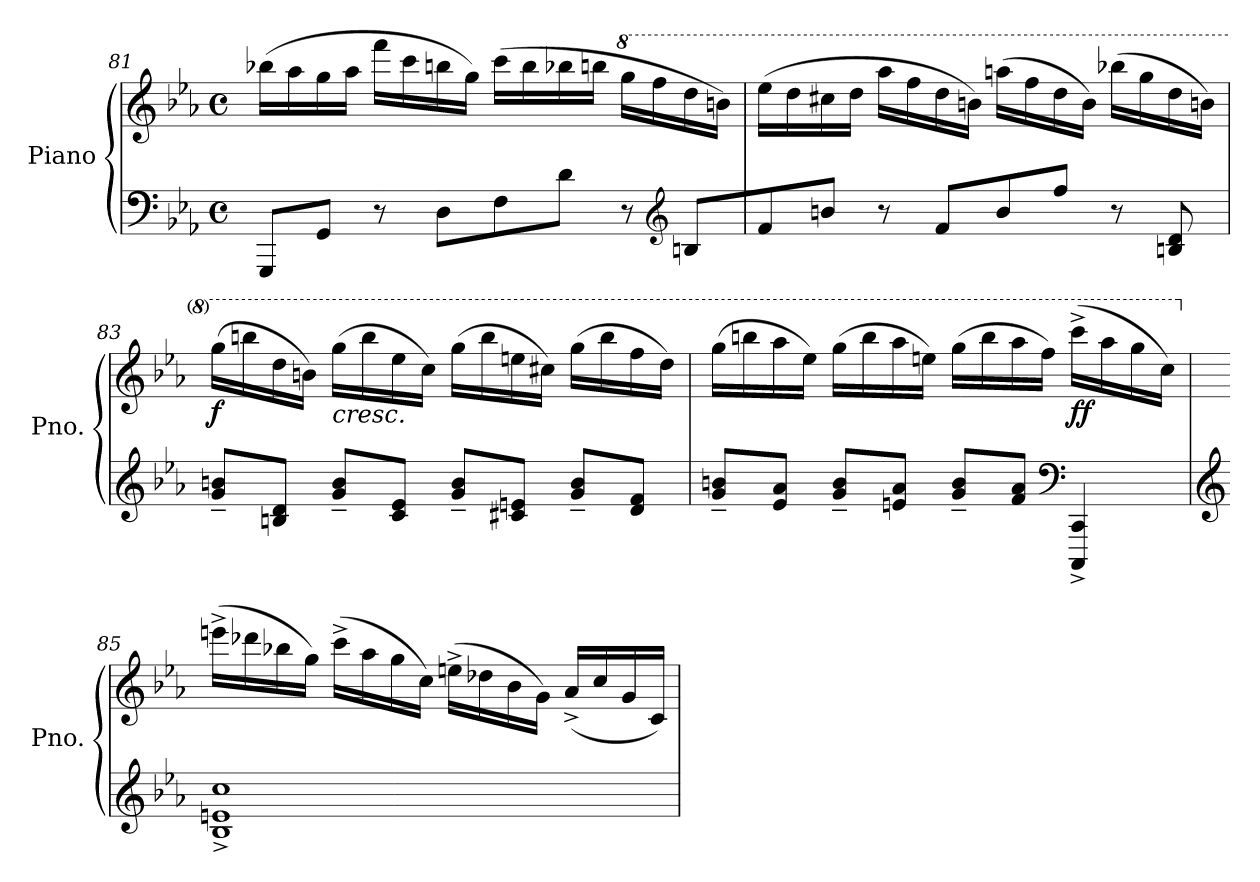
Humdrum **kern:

**kern	**kern	**dynam
*part1	*part1	*part1
*staff2	*staff1	*staff1/2
*I"Piano	*	*
*I'Pno.	*	*
!!LO:LB:g=z
*clefF4	*clefG2	*
*k[b-e-a-]	*k[b-e-a-]	*
*M4/4	*M4/4	*
*met(c)	*met(c)	*
=81	=81	=81
8GGG/L	(16bb-X\LL	.
.	16aa-\	.
8GG/J	16gg\	.
.	16aa-\JJ	.
8r	16fff\LL	.
.	16ccc\	.
8D\L	16bbn\	.
.	16gg\JJ)	.
8F\	(16ccc\LL	.
.	16bb\	.
8d\J	16bb-X\	.
.	16bbn\JJ	.
*	*8va	*
8r	16ggg\LL	.
.	16fff\	.
*clefG2	*	*
8Bn/L	16ddd\	.
.	16bbn\JJ)	.
=82	=82	=82
8f/	(16eee-\LL	.
.	16ddd\	.
8bn/J	16ccc#X\	.
.	16ddd\JJ	.
8r	16aaa-\LL	.
.	16fff\	.
8f/L	16ddd\	.
.	16bbn\JJ)	.
8b/	(16aaan\LL	.
.	16fff\	.
8ff/J	16ddd\	.
.	16bb\JJ)	.
8r	(16bbb-X\LL	.
.	16ggg\	.
8Bn/ 8d/	16ddd\	.
.	16bbn\JJ)	.
=83	=83	=83
!	!	!LO:DY:b
8g/~ 8bn/~L	(16ggg\LL	f
.	16bbbn\	.
8Bn/ 8d/J	16ddd\	.
.	16bbn\JJ)	.
!	!LO:TX:b:i:t=cresc.	!
8g/~ 8b/~L	(16ggg\LL	.
.	16bbb\	.
8c/ 8e-/J	16eee-\	.
.	16ccc\JJ)	.
8g/~ 8b/~L	(16ggg\LL	.
.	16bbb\	.
8c#X/ 8en/J	16eeen\	.
.	16ccc#X\JJ)	.
8g/~ 8b/~L	(16ggg\LL	.
.	16bbb\	.
8d/ 8f/J	16fff\	.
.	16ddd\JJ)	.
!!LO:LB:g=z
=84	=84	=84
8g/~ 8bn/~L	(16ggg\LL	.
.	16bbbn\	.
8e-/ 8a-/J	16aaa-\	.
.	16eee-\JJ)	.
8g/~ 8b/~L	(16ggg\LL	.
.	16bbb\	.
8en/ 8a-/J	16aaa-\	.
.	16eeen\JJ)	.
8g/~ 8b/~L	(16ggg\LL	.
.	16bbb\	.
8f/ 8a-/J	16aaa-\	.
.	16fff\JJ)	.
*clefF4	*	*
!	!	!LO:DY:b
4CCC/^ 4CC/^	(16cccc^\LL	ff
.	16aaa-\	.
.	16ggg\	.
.	16ccc\JJ)	.
=85	=85	=85
*clefG2	*	*
*	*X8va	*
1B-^ 1en^ 1cc^	(16eeen^\LL	.
.	16ddd-X\	.
.	16bb-X\	.
.	16gg\JJ)	.
.	(16ccc^\LL	.
.	16aa-\	.
.	16gg\	.
.	16cc\JJ)	.
.	(16een^\LL	.
.	16dd-X\	.
.	16b-\	.
.	16g\JJ)	.
.	(16a-^/LL	.
.	16cc/	.
.	16g/	.
.	16c/JJ)	.
=	=	=
*-	*-	*-
